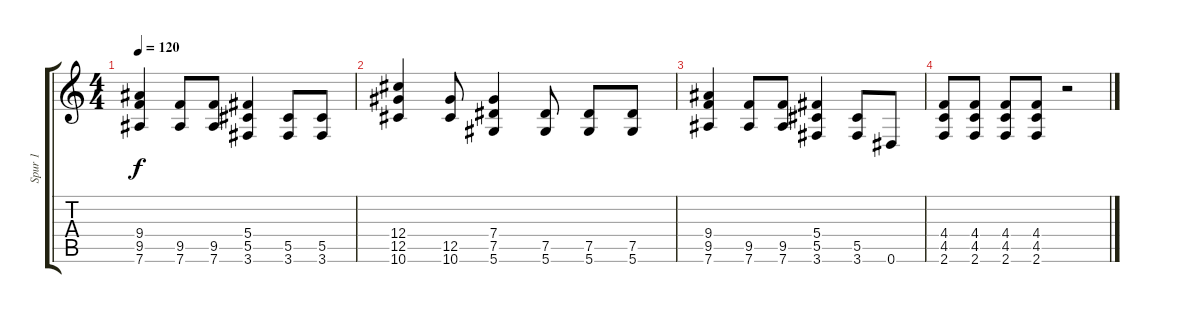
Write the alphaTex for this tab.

\track ("Spur 1" "Spur 1") {instrument overdrivenguitar}
\staff {score tabs}
\tuning (Eb4 Bb3 Gb3 Db3 Ab2 Eb2) {hide}
\ts (4 4)
\tempo 120
\clef g2
\ks c
(9.4 9.5 7.6).4{dy f} (9.5 7.6).8 (9.5 7.6).8 (5.4 5.5 3.6).4 (5.5 3.6).8 (5.5 3.6).8 |
(12.4 12.5 10.6).4 (12.5 10.6).8 (7.4 7.5 5.6).4 (7.5 5.6).8 (7.5 5.6).8 (7.5 5.6).8 |
(9.4 9.5 7.6).4 (9.5 7.6).8 (9.5 7.6).8 (5.4 5.5 3.6).4 (5.5 3.6).8 0.6.8 |
(4.4 4.5 2.6).8 (4.4 4.5 2.6).8 (4.4 4.5 2.6).8 (4.4 4.5 2.6).8 r.2
